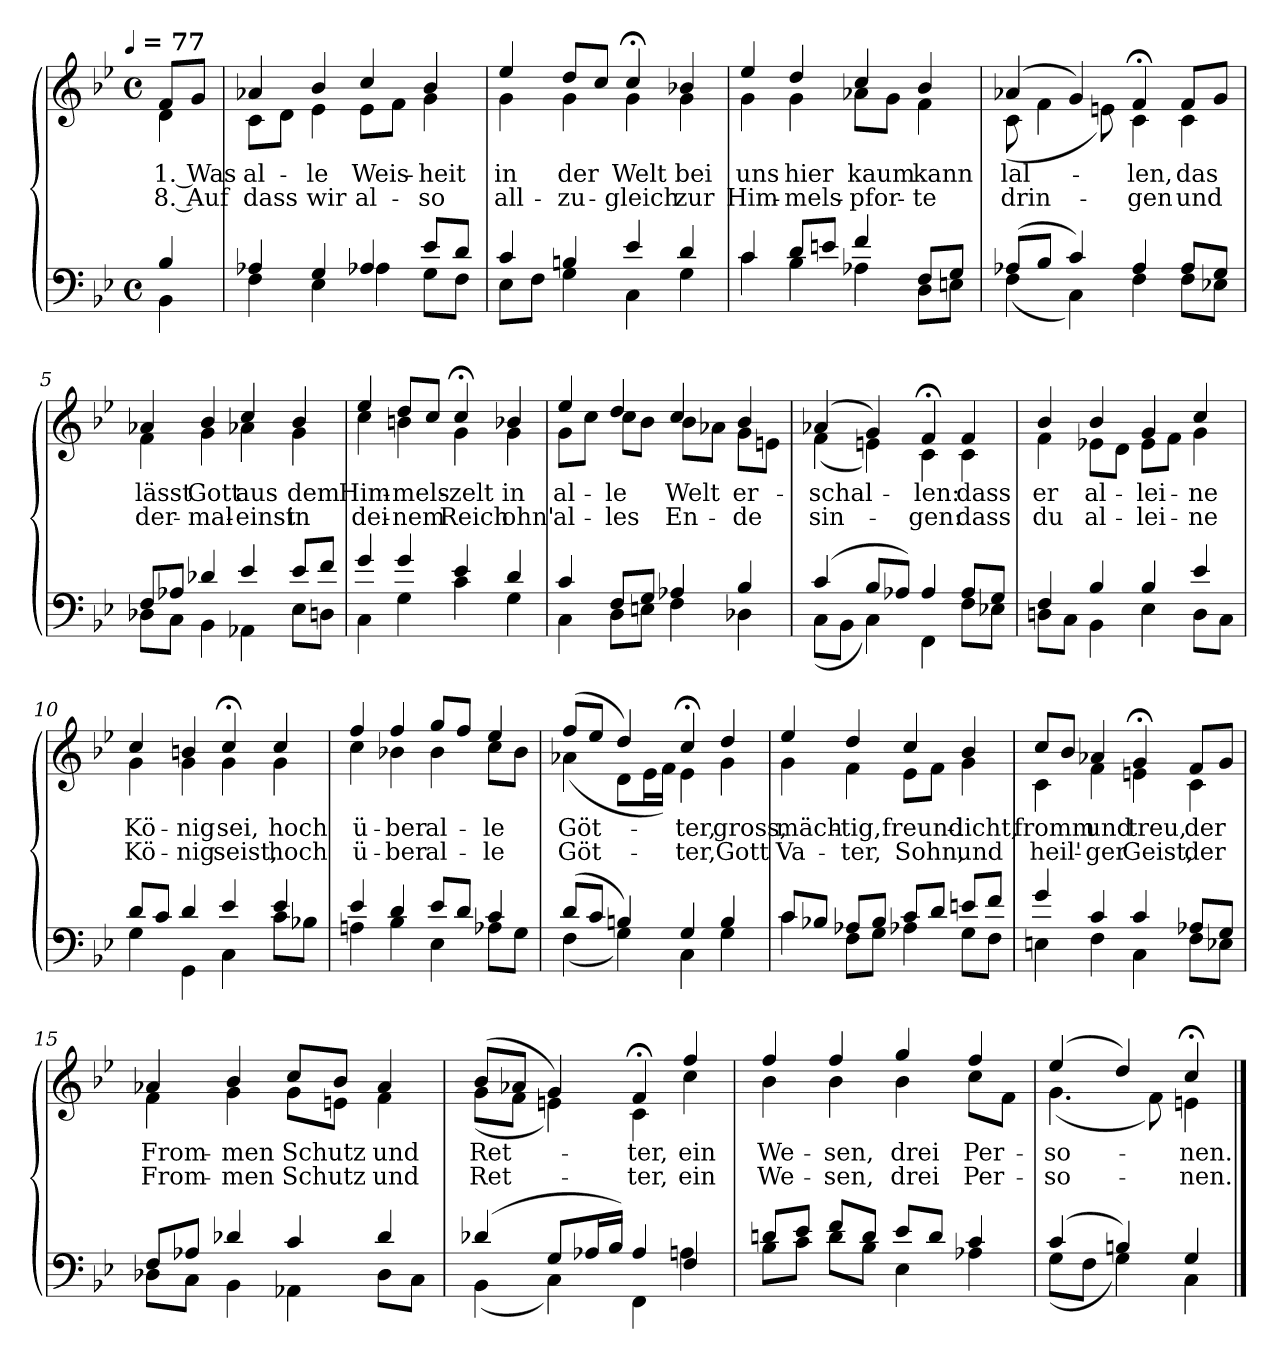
**kern	**kern	**text	**text	**dynam
*part1	*part1	*part1	*part1	*part1
*staff2	*staff1	*staff1	*staff1	*staff1/2
*clefF4	*clefG2	*	*	*
*k[b-e-]	*k[b-e-]	*	*	*
!!LO:TX:omd:t=[quarter] = 77
*M4/4	*M4/4	*	*	*
*met(c)	*met(c)	*	*	*
*MM77	*MM77	*	*	*
=	=	=	=	=
*^	*^	*	*	*
4B-	4BB-	8fL	4d	1. Was	8. Auf	.
.	.	8gJ	.	.	.	.
=1	=1	=1	=1	=1	=1	=1
4A-X	4F	4a-X	8cL	al-	dass	.
.	.	.	8dJ	.	.	.
4G	4E-	4b-	4e-	-le	wir	.
4A-X	4A-	4cc	8e-L	Weis-	al-	.
.	.	.	8fJ	.	.	.
8e-L	8GL	4b-	4g	-heit	-so	.
8dJ	8FJ	.	.	.	.	.
=2	=2	=2	=2	=2	=2	=2
4c	8E-L	4ee-	4g	in	all-	.
.	8FJ	.	.	.	.	.
4Bn	4G	8ddL	4g	der	-zu-	.
.	.	8ccJ	.	.	.	.
4e-	4C	4cc;<	4g	Welt	-gleich	.
4d	4G	4b-X	4g	bei	zur	.
=3	=3	=3	=3	=3	=3	=3
4c	4c	4ee-	4g	uns	Him-	.
8dL	4B-	4dd	4g	hier	-mels-	.
8enJ	.	.	.	.	.	.
4f	4A-X	4cc	8a-XL	kaum	-pfor-	.
.	.	.	8gJ	.	.	.
8FL	8DL	4b-	4f	kann	-te	.
8GJ	8EnJ	.	.	.	.	.
!!LO:LB:g=z	!!
=4	=4	=4	=4	=4	=4	=4
*	*	*MM75	*	*	*	*
(8A-XL	(4F	(4a-X	(8c	lal-	drin-	.
8B-J	.	.	4f	.	.	.
4c)	4C)	4g)	.	.	.	.
.	.	.	8en)	.	.	.
4A-	4F	4f;<	4c	-len,	-gen	.
8A-L	8FL	8fL	4c	das	und	♩ = 77
8GJ	8E-XJ	8gJ	.	.	.	.
=5	=5	=5	=5	=5	=5	=5
8FL	8D-XL	4a-X	4f	lässt	der-	.
8A-XJ	8CJ	.	.	.	.	.
4d-X	4BB-	4b-	4g	Gott	-mal-	.
4e-	4AA-X	4cc	4a-X	aus	-einst	.
8e-L	8E-L	4b-	4g	dem	in	.
8fJ	8DnJ	.	.	.	.	.
=6	=6	=6	=6	=6	=6	=6
4g	4C	4ee-	4cc	Him-	dei-	.
4g	4G	8ddL	4bn	-mels-	-nem	.
.	.	8ccJ	.	.	.	.
4e-	4c	4cc;<	4g	-zelt	Reich	.
4d	4G	4b-X	4g	in	ohn'	.
=7	=7	=7	=7	=7	=7	=7
4c	4C	4ee-	8gL	al-	al-	.
.	.	.	8ccJ	.	.	.
8FL	8DL	4dd	8ccL	-le	-les	.
8GJ	8EnJ	.	8b-J	.	.	.
4A-X	4F	4cc	8b-L	Welt	En-	.
.	.	.	8a-XJ	.	.	.
4B-	4D-X	4b-	8gL	er-	-de	.
.	.	.	8enJ	.	.	.
!!LO:LB:g=z	!!
=8	=8	=8	=8	=8	=8	=8
*	*	*MM75	*	*	*	*
(4c	(8CL	(4a-X	(4f	schal-	sin-	.
.	8BB-J	.	.	.	.	.
8B-L	4C)	4g)	4en)	.	.	.
8A-XJ)	.	.	.	.	.	.
4A-	4FF	4f;<	4c	-len:	-gen:	.
8A-L	8FL	4f	4c	dass	dass	♩ = 77
8GJ	8E-XJ	.	.	.	.	.
=9	=9	=9	=9	=9	=9	=9
4F	8DnL	4b-	4f	er	du	.
.	8CJ	.	.	.	.	.
4B-	4BB-	4b-	8e-XL	al-	al-	.
.	.	.	8dJ	.	.	.
4B-	4E-	4g	8e-L	-lei-	-lei-	.
.	.	.	8fJ	.	.	.
4e-	8DL	4cc	4g	-ne	-ne	.
.	8CJ	.	.	.	.	.
=10	=10	=10	=10	=10	=10	=10
*	*	*MM76	*	*	*	*
8dL	4G	4cc	4g	Kö-	Kö-	.
8cJ	.	.	.	.	.	.
4d	4GG	4bn	4g	-nig	-nig	.
4e-	4C	4cc;<	4g	sei,	seist,	.
4e-	8cL	4cc	4g	hoch	hoch	.
.	8B-XJ	.	.	.	.	.
=11	=11	=11	=11	=11	=11	=11
4e-	4An	4ff	4cc	ü-	ü-	.
4d	4B-	4ff	4b-X	-ber	-ber	.
8e-L	4E-	8ggL	4b-	al-	al-	.
8dJ	.	8ffJ	.	.	.	.
4c	8A-XL	4ee-	8ccL	-le	-le	.
.	8GJ	.	8b-J	.	.	.
!!LO:LB:g=z	!!
=12	=12	=12	=12	=12	=12	=12
(8dL	(4F	(8ffL	(4a-X	Göt-	Göt-	.
8cJ	.	8ee-J	.	.	.	.
4Bn)	4G)	4dd)	8dL	.	.	♩ = 74
.	.	.	16e-L	.	.	.
.	.	.	16fJJ)	.	.	.
4G	4C	4cc;<	4e-	-ter,	-ter,	.
4B	4G	4dd	4g	gross,	Gott	♩ = 77
=13	=13	=13	=13	=13	=13	=13
8cL	4c	4ee-	4g	mäch-	Va-	.
8B-XJ	.	.	.	.	.	.
8A-XL	8FL	4dd	4f	-tig,	-ter,	.
8B-J	8GJ	.	.	.	.	.
8cL	4A-X	4cc	8e-L	freund-	Sohn,	♩ = 76
8dJ	.	.	8fJ	.	.	.
8enL	8GL	4b-	4g	-licht,	und	.
8fJ	8FJ	.	.	.	.	.
=14	=14	=14	=14	=14	=14	=14
*	*	*MM74	*	*	*	*
4g	4En	8ccL	4c	fromm	heil'-	.
.	.	8b-J	.	.	.	.
4c	4F	4a-X	4f	und	-ger	.
4c	4C	4g;<	4en	treu,	Geist,	.
8A-XL	8FL	8fL	4c	der	der	.
8GJ	8E-XJ	8gJ	.	.	.	.
!!LO:LB:g=z	!!
=15	=15	=15	=15	=15	=15	=15
8FL	8D-XL	4a-X	4f	From-	From-	.
8A-XJ	8CJ	.	.	.	.	.
4d-X	4BB-	4b-	4g	-men	-men	.
4c	4AA-X	8ccL	8gL	Schutz	Schutz	.
.	.	8b-J	8enJ	.	.	.
4d-	8D-L	4a-	4f	und	und	.
.	8CJ	.	.	.	.	.
=16	=16	=16	=16	=16	=16	=16
*	*	*MM73	*	*	*	*
(4d-X	(4BB-	(8b-L	(8gL	Ret-	Ret-	.
.	.	8a-XJ	8fJ	.	.	.
8GL	4C)	4g)	4en)	.	.	♩ = 71
16A-XL	.	.	.	.	.	.
16B-JJ)	.	.	.	.	.	.
4A-	4FF	4f;<	4c	-ter,	-ter,	.
4F	4An	4ff	4cc	ein	ein	♩ = 74
=17	=17	=17	=17	=17	=17	=17
*	*	*MM72	*	*	*	*
8dnL	8B-L	4ff	4b-	We-	We-	.
8e-J	8cJ	.	.	.	.	.
8fL	8dL	4ff	4b-	-sen,	-sen,	.
8dJ	8B-J	.	.	.	.	.
8e-L	4E-	4gg	4b-	drei	drei	♩ = 70
8dJ	.	.	.	.	.	.
4c	4A-X	4ff	8ccL	Per-	Per-	.
.	.	.	8fJ	.	.	.
=18	=18	=18	=18	=18	=18	=18
*	*	*MM66	*	*	*	*
(4c	(8GL	(4ee-	(4.g	-so-	-so-	.
.	8FJ	.	.	.	.	.
4Bn)	4G)	4dd)	.	.	.	♩ = 60
.	.	.	8f)	.	.	.
4G	4C	4cc;<	4en	-nen.	-nen.	.
*v	*v	*	*	*	*	*
*	*v	*v	*	*	*
==	==	==	==	==
*-	*-	*-	*-	*-
